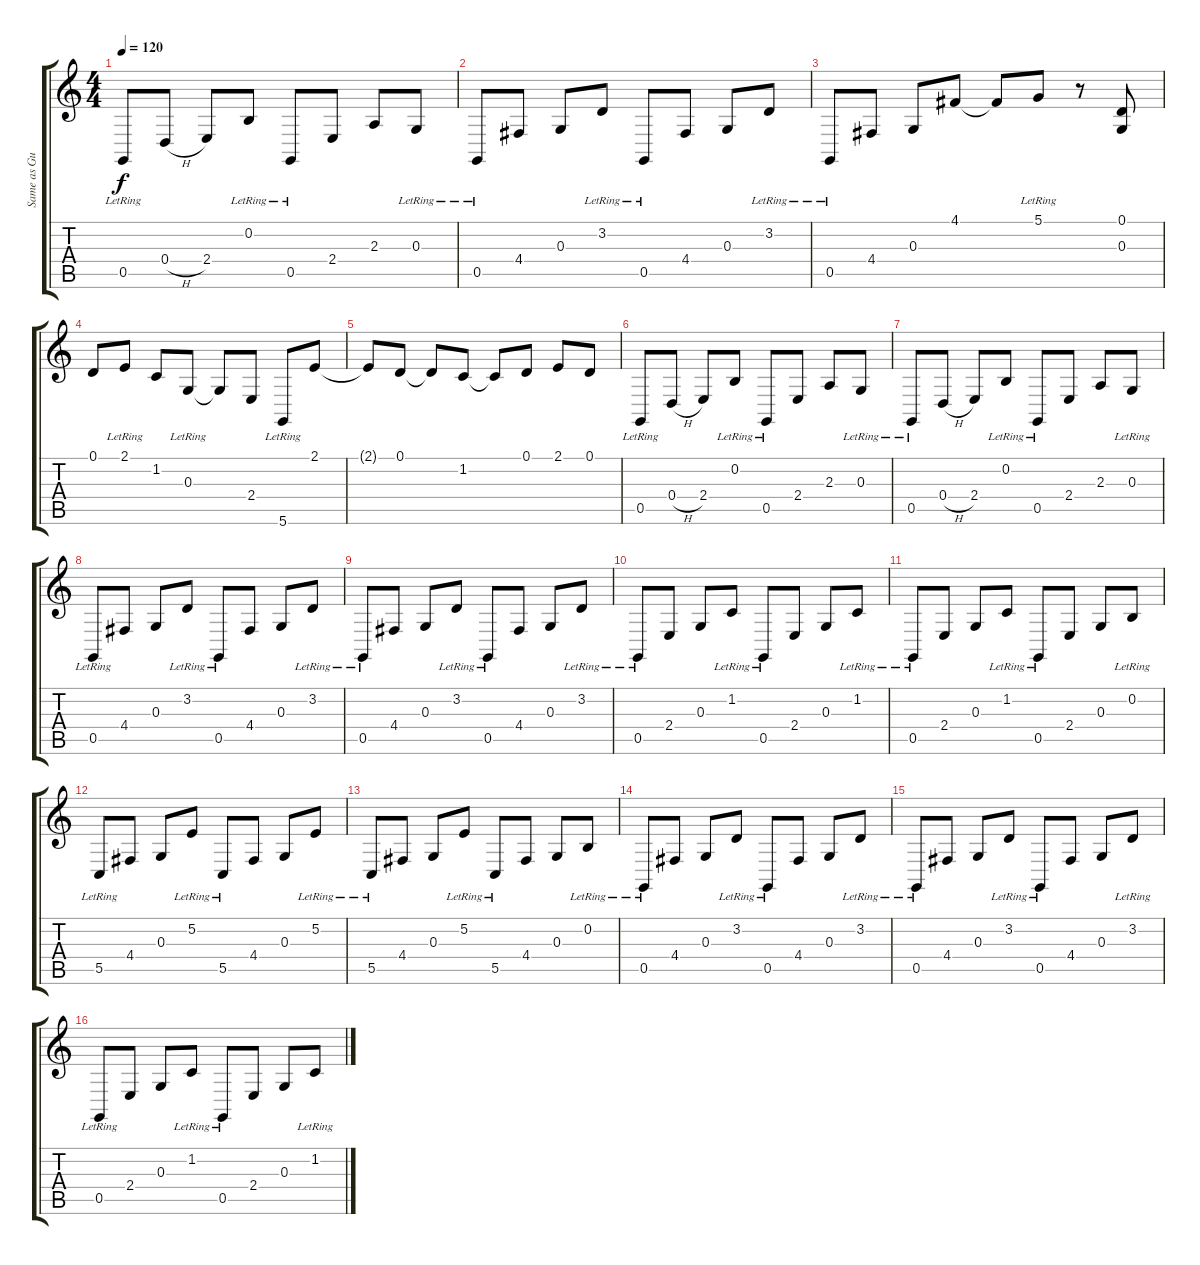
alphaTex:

\track ("Same as Guitar (For Effect)" "Same as Gu") {instrument pad4choir}
\staff {score tabs}
\tuning (D4 B3 G3 D3 G2 D2) {hide}
\ts (4 4)
\tempo 120
\clef g2
\ks c
0.5{lr}.8{dy f} 0.4{h}.8 2.4.8 0.2{lr}.8 0.5{lr}.8 2.4.8 2.3.8 0.3{lr}.8 |
0.5{lr}.8 4.4.8 0.3.8 3.2{lr}.8 0.5{lr}.8 4.4.8 0.3.8 3.2{lr}.8 |
0.5{lr}.8 4.4.8 0.3.8 4.1.8 4.1{t}.8 5.1{lr}.8 r.8 (0.1 0.3).8 |
0.1.8 2.1{lr}.8 1.2.8 0.3{lr}.8 0.3{t}.8 2.4.8 5.6{lr}.8 2.1.8 |
2.1{t}.8 0.1.8 0.1{t}.8 1.2.8 1.2{t}.8 0.1.8 2.1.8 0.1.8 |
0.5{lr}.8 0.4{h}.8 2.4.8 0.2{lr}.8 0.5{lr}.8 2.4.8 2.3.8 0.3{lr}.8 |
0.5{lr}.8 0.4{h}.8 2.4.8 0.2{lr}.8 0.5{lr}.8 2.4.8 2.3.8 0.3{lr}.8 |
0.5{lr}.8 4.4.8 0.3.8 3.2{lr}.8 0.5{lr}.8 4.4.8 0.3.8 3.2{lr}.8 |
0.5{lr}.8 4.4.8 0.3.8 3.2{lr}.8 0.5{lr}.8 4.4.8 0.3.8 3.2{lr}.8 |
0.5{lr}.8 2.4.8 0.3.8 1.2{lr}.8 0.5{lr}.8 2.4.8 0.3.8 1.2{lr}.8 |
0.5{lr}.8 2.4.8 0.3.8 1.2{lr}.8 0.5{lr}.8 2.4.8 0.3.8 0.2{lr}.8 |
5.5{lr}.8 4.4.8 0.3.8 5.2{lr}.8 5.5{lr}.8 4.4.8 0.3.8 5.2{lr}.8 |
5.5{lr}.8 4.4.8 0.3.8 5.2{lr}.8 5.5{lr}.8 4.4.8 0.3.8 0.2{lr}.8 |
0.5{lr}.8 4.4.8 0.3.8 3.2{lr}.8 0.5{lr}.8 4.4.8 0.3.8 3.2{lr}.8 |
0.5{lr}.8 4.4.8 0.3.8 3.2{lr}.8 0.5{lr}.8 4.4.8 0.3.8 3.2{lr}.8 |
0.5{lr}.8 2.4.8 0.3.8 1.2{lr}.8 0.5{lr}.8 2.4.8 0.3.8 1.2{lr}.8
